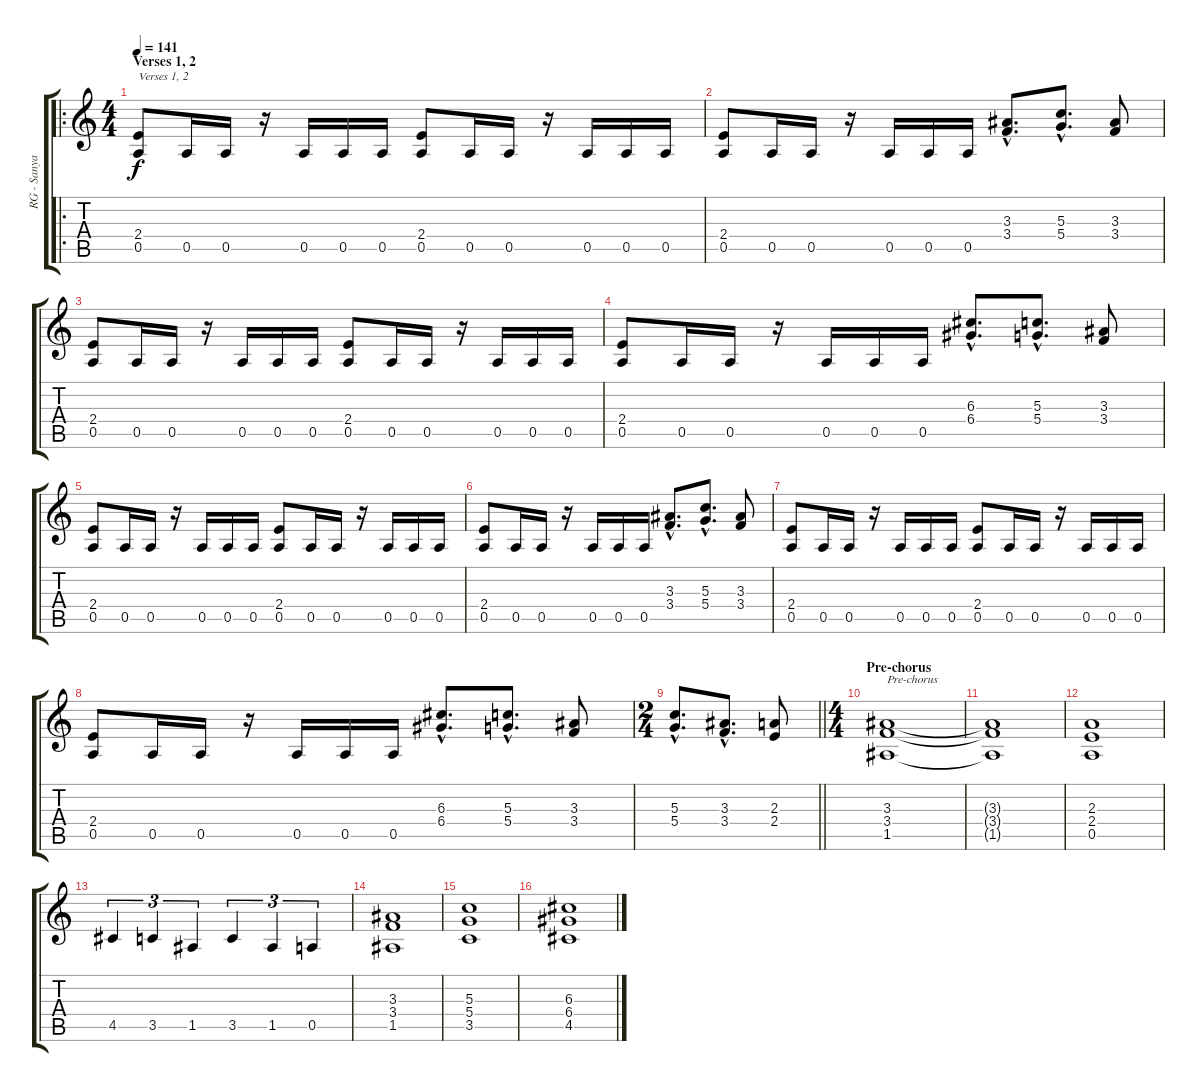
\track ("RG - Sanya" "RG - Sanya") {instrument distortionguitar}
\staff {score tabs}
\tuning (E4 B3 G3 D3 A2 E2) {hide}
\ro
\ts (4 4)
\section ("" "Verses 1, 2")
\tempo 141
\clef g2
\ks c
(2.4 0.5).8{txt "Verses 1, 2" dy f} 0.5.16 0.5.16 r.16 0.5.16 0.5.16 0.5.16 (2.4 0.5).8 0.5.16 0.5.16 r.16 0.5.16 0.5.16 0.5.16 |
(2.4 0.5).8 0.5.16 0.5.16 r.16 0.5.16 0.5.16 0.5.16 (3.3{hac} 3.4{hac}).8{d} (5.3{hac} 5.4{hac}).8{d} (3.3 3.4).8 |
(2.4 0.5).8 0.5.16 0.5.16 r.16 0.5.16 0.5.16 0.5.16 (2.4 0.5).8 0.5.16 0.5.16 r.16 0.5.16 0.5.16 0.5.16 |
(2.4 0.5).8 0.5.16 0.5.16 r.16 0.5.16 0.5.16 0.5.16 (6.3{hac} 6.4{hac}).8{d} (5.3{hac} 5.4{hac}).8{d} (3.3 3.4).8 |
(2.4 0.5).8 0.5.16 0.5.16 r.16 0.5.16 0.5.16 0.5.16 (2.4 0.5).8 0.5.16 0.5.16 r.16 0.5.16 0.5.16 0.5.16 |
(2.4 0.5).8 0.5.16 0.5.16 r.16 0.5.16 0.5.16 0.5.16 (3.3{hac} 3.4{hac}).8{d} (5.3{hac} 5.4{hac}).8{d} (3.3 3.4).8 |
(2.4 0.5).8 0.5.16 0.5.16 r.16 0.5.16 0.5.16 0.5.16 (2.4 0.5).8 0.5.16 0.5.16 r.16 0.5.16 0.5.16 0.5.16 |
(2.4 0.5).8 0.5.16 0.5.16 r.16 0.5.16 0.5.16 0.5.16 (6.3{hac} 6.4{hac}).8{d} (5.3{hac} 5.4{hac}).8{d} (3.3 3.4).8 |
\ts (2 4)
\barLineRight lightlight
(5.3{hac} 5.4{hac}).8{d} (3.3{hac} 3.4{hac}).8{d} (2.3 2.4).8 |
\ts (4 4)
\section ("" "Pre-chorus")
(3.3 3.4 1.5).1{txt "Pre-chorus"} |
(3.3{t} 3.4{t} 1.5{t}).1 |
(2.3 2.4 0.5).1 |
4.5.4{tu (3 2)} 3.5.4{tu (3 2)} 1.5.4{tu (3 2)} 3.5.4{tu (3 2)} 1.5.4{tu (3 2)} 0.5.4{tu (3 2)} |
(3.3 3.4 1.5).1 |
(5.3 5.4 3.5).1 |
(6.3 6.4 4.5).1
